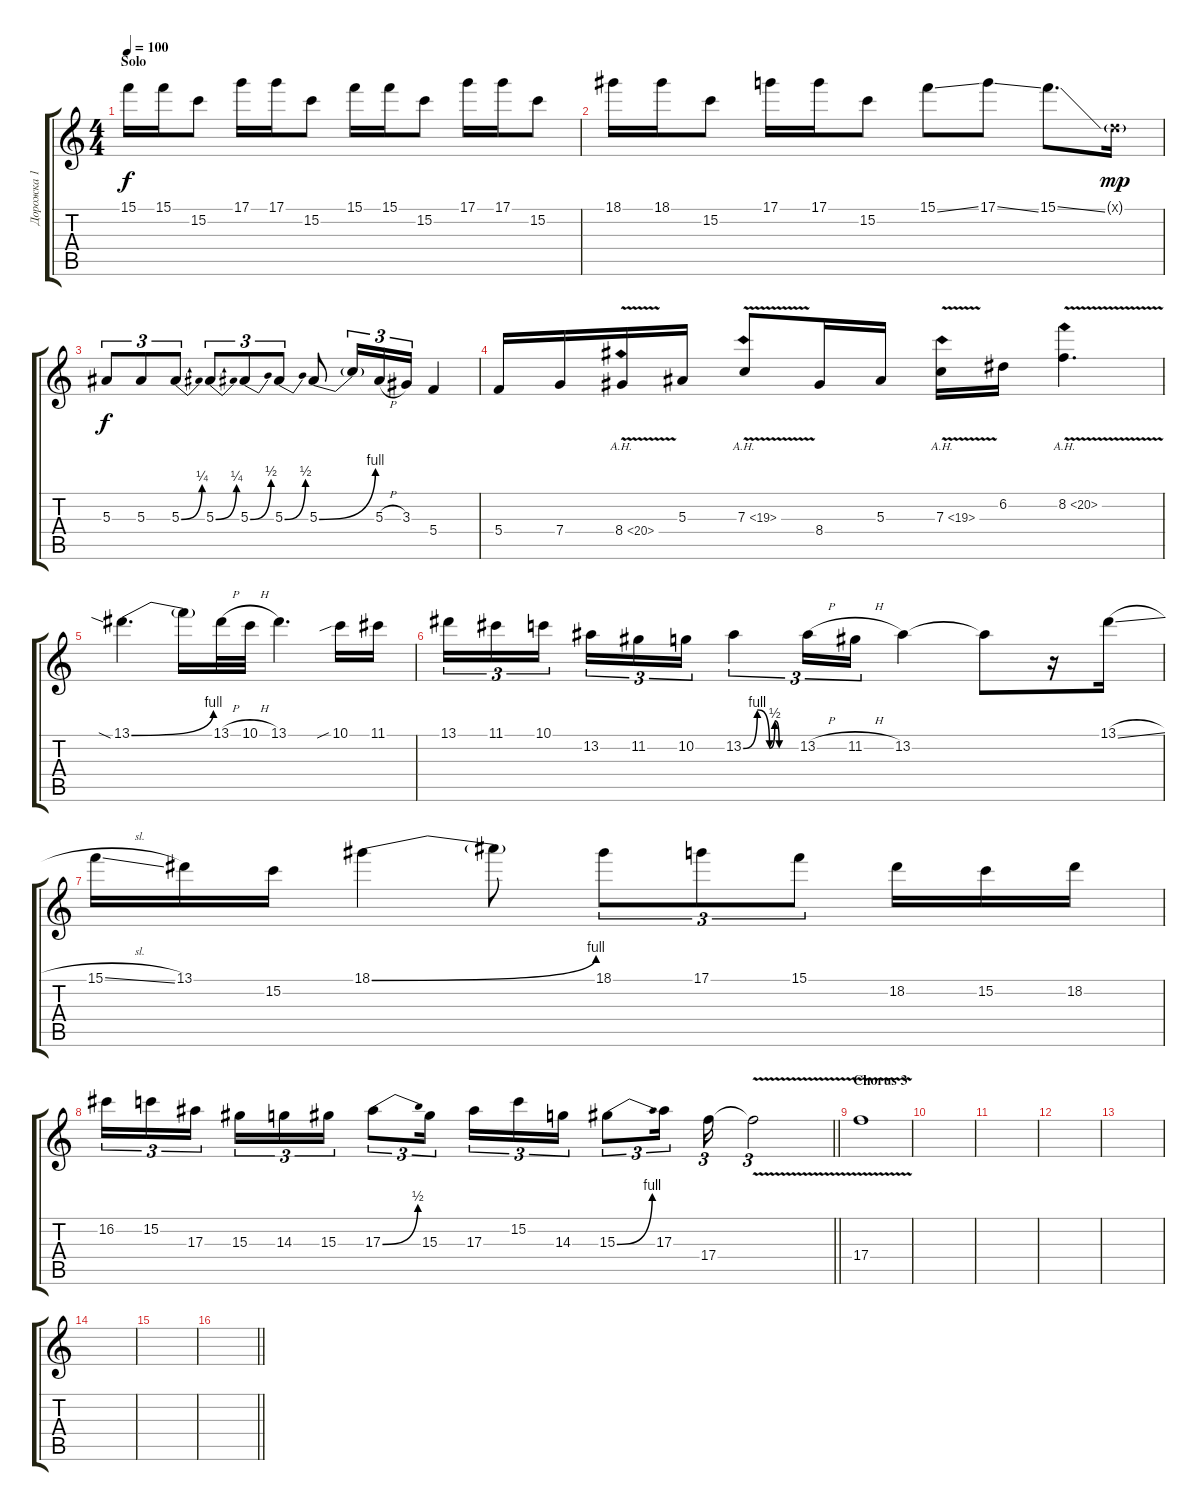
\track ("Дорожка 1" "Дорожка 1") {instrument distortionguitar}
\staff {score tabs}
\tuning (D4 A3 F3 C3 G2 C2) {hide}
\ts (4 4)
\section ("" "Solo")
\tempo 100
\clef g2
\ks c
15.1.16{dy f} 15.1.16 15.2.8 17.1.16 17.1.16 15.2.8 15.1.16 15.1.16 15.2.8 17.1.16 17.1.16 15.2.8 |
18.1.16 18.1.16 15.2.8 17.1.16 17.1.16 15.2.8 15.1{ss}.8 17.1{ss}.8 15.1{ss}.8{d} 0.1{g x}.16{dy mp} |
5.3.8{tu (3 2) dy f} 5.3.8{tu (3 2)} 5.3{be (bend 0 0 60 1)}.8{tu (3 2)} 5.3{be (bend 0 0 60 1)}.8{tu (3 2)} 5.3{be (bend 0 0 60 2)}.8{tu (3 2)} 5.3{be (bend 0 0 60 2)}.8{tu (3 2)} 5.3{be (bend 0 0 60 4)}.8 5.3{t}.16{tu (3 2)} 5.3{h}.16{tu (3 2)} 3.3.16{tu (3 2)} 5.4.4 |
5.4.16 7.4.16 8.4{ah 12 v}.16 5.3.16 7.3{ah 12 v}.8 8.4.16 5.3.16 7.3{ah 12 v}.16 6.2.16 8.2{ah 12 v}.4{d} |
13.1{be (bend 0 0 60 4) sia}.4{d} 13.1{t}.16 13.1{h}.32 10.1{h}.32 13.1.4{d} 10.1{sib}.16 11.1.16 |
13.1.16{tu (3 2)} 11.1.16{tu (3 2)} 10.1.16{tu (3 2) beam splitsecondary} 13.2.16{tu (3 2)} 11.2.16{tu (3 2)} 10.2.16{tu (3 2)} 13.2{be (custom 0 0 16 4 30 0 36 2 41 0 60 0)}.4{tu (3 2)} 13.2{h}.16{tu (3 2)} 11.2{h}.16{tu (3 2)} 13.2.4 13.2{t}.8 r.16 13.1{sl}.16 |
15.1{sl}.16 13.1.16 15.2.16 18.1{be (bend 0 0 60 4)}.4 18.1{t}.8 18.1.8{tu (3 2)} 17.1.8{tu (3 2)} 15.1.8{tu (3 2)} 18.2.16 15.2.16 18.2.16 |
\barLineRight lightlight
16.2.16{tu (3 2)} 15.2.16{tu (3 2)} 17.3.16{tu (3 2) beam splitsecondary} 15.3.16{tu (3 2)} 14.3.16{tu (3 2)} 15.3.16{tu (3 2)} 17.3{be (bend 0 0 60 2)}.8{tu (3 2)} 15.3.16{tu (3 2) beam splitsecondary} 17.3.16{tu (3 2)} 15.2.16{tu (3 2)} 14.3.16{tu (3 2)} 15.3{be (bend 0 0 60 4)}.8{tu (3 2)} 17.3.16{tu (3 2)} 17.4.16{tu (3 2)} 17.4{v t}.2{tu (3 2)} |
\section ("" "Chorus 3")
17.4{v}.1 |
|
|
|
|
|
|
\barLineRight lightlight
